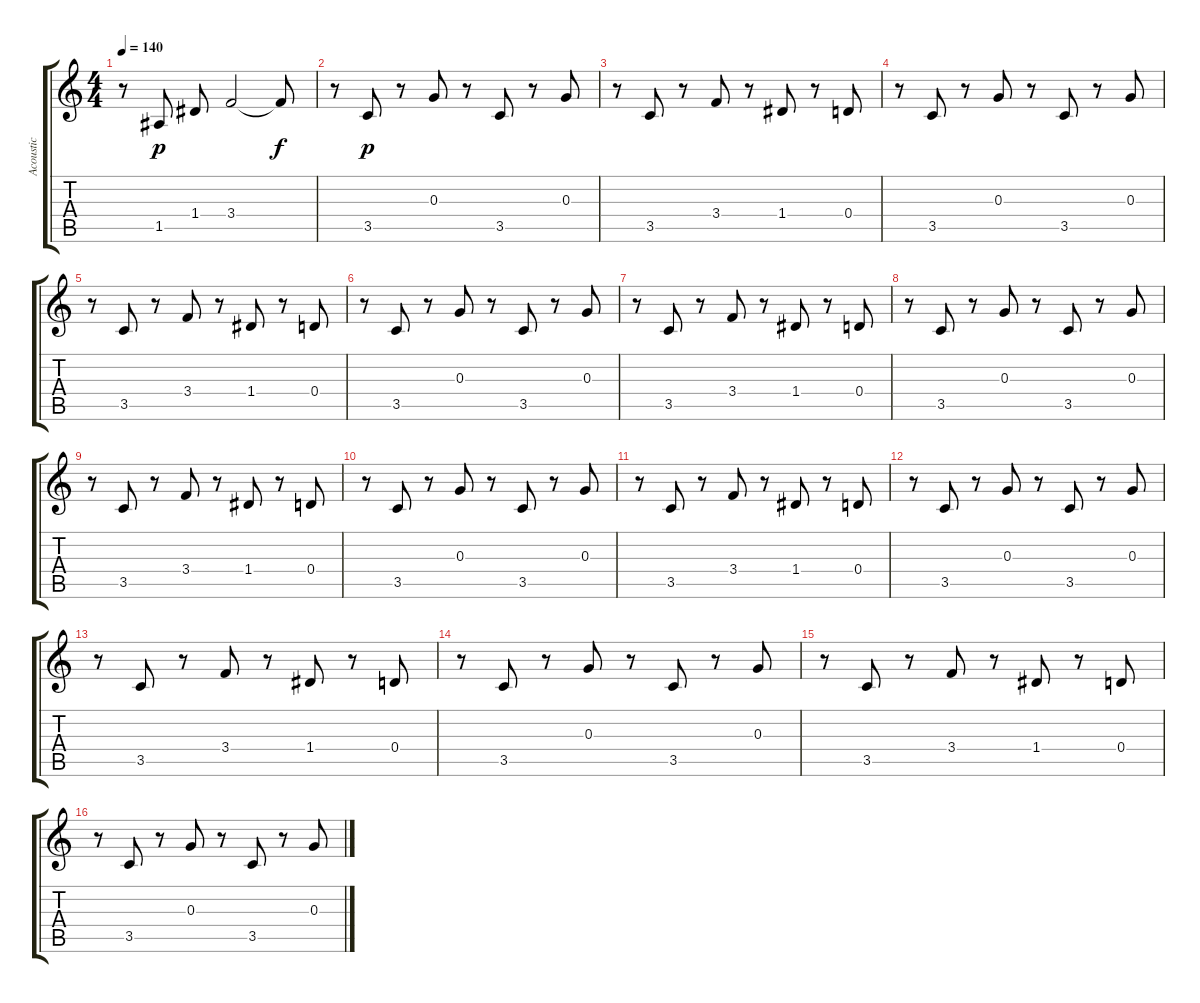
\track ("Acoustic" "Acoustic") {instrument acousticguitarsteel}
\staff {score tabs}
\tuning (E4 B3 G3 D3 A2 E2) {hide}
\ts (4 4)
\tempo 140
\clef g2
\ks c
r.8{dy p} 1.5.8 1.4.8 3.4.2 3.4{t}.8{dy f} |
r.8 3.5.8{dy p} r.8 0.3.8 r.8 3.5.8 r.8 0.3.8 |
r.8 3.5.8 r.8 3.4.8 r.8 1.4.8 r.8 0.4.8 |
r.8 3.5.8 r.8 0.3.8 r.8 3.5.8 r.8 0.3.8 |
r.8 3.5.8 r.8 3.4.8 r.8 1.4.8 r.8 0.4.8 |
r.8 3.5.8 r.8 0.3.8 r.8 3.5.8 r.8 0.3.8 |
r.8 3.5.8 r.8 3.4.8 r.8 1.4.8 r.8 0.4.8 |
r.8 3.5.8 r.8 0.3.8 r.8 3.5.8 r.8 0.3.8 |
r.8 3.5.8 r.8 3.4.8 r.8 1.4.8 r.8 0.4.8 |
r.8 3.5.8 r.8 0.3.8 r.8 3.5.8 r.8 0.3.8 |
r.8 3.5.8 r.8 3.4.8 r.8 1.4.8 r.8 0.4.8 |
r.8 3.5.8 r.8 0.3.8 r.8 3.5.8 r.8 0.3.8 |
r.8 3.5.8 r.8 3.4.8 r.8 1.4.8 r.8 0.4.8 |
r.8 3.5.8 r.8 0.3.8 r.8 3.5.8 r.8 0.3.8 |
r.8 3.5.8 r.8 3.4.8 r.8 1.4.8 r.8 0.4.8 |
r.8 3.5.8 r.8 0.3.8 r.8 3.5.8 r.8 0.3.8
